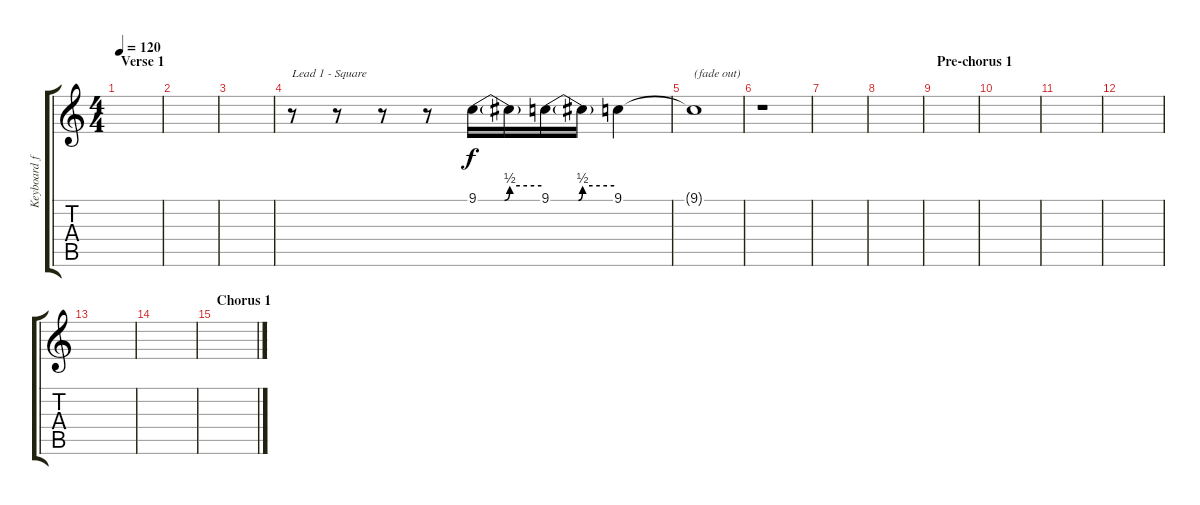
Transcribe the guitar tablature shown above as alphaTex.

\track ("Keyboard fills and stuff" "Keyboard f") {instrument lead1square}
\staff {score tabs}
\tuning (Eb4 Bb3 Gb3 Db3 Ab2 Eb2) {hide}
\ts (4 4)
\section ("" "Verse 1")
\tempo 120
\clef g2
\ks c
|
|
|
r.8{txt "Lead 1 - Square" balance 11 instrument lead1square} r.8 r.8 r.8 9.1{be (custom 0 0 25 0 30 2 60 2)}.16 9.1{t}.16 9.1{be (custom 0 0 26 0 30 2 60 2)}.16 9.1{t}.16 9.1.4 |
9.1{t}.1{txt "(fade out)" volume 0} |
r.1 |
|
|
\section ("" "Pre-chorus 1")
|
|
|
|
|
|
\section ("" "Chorus 1")
